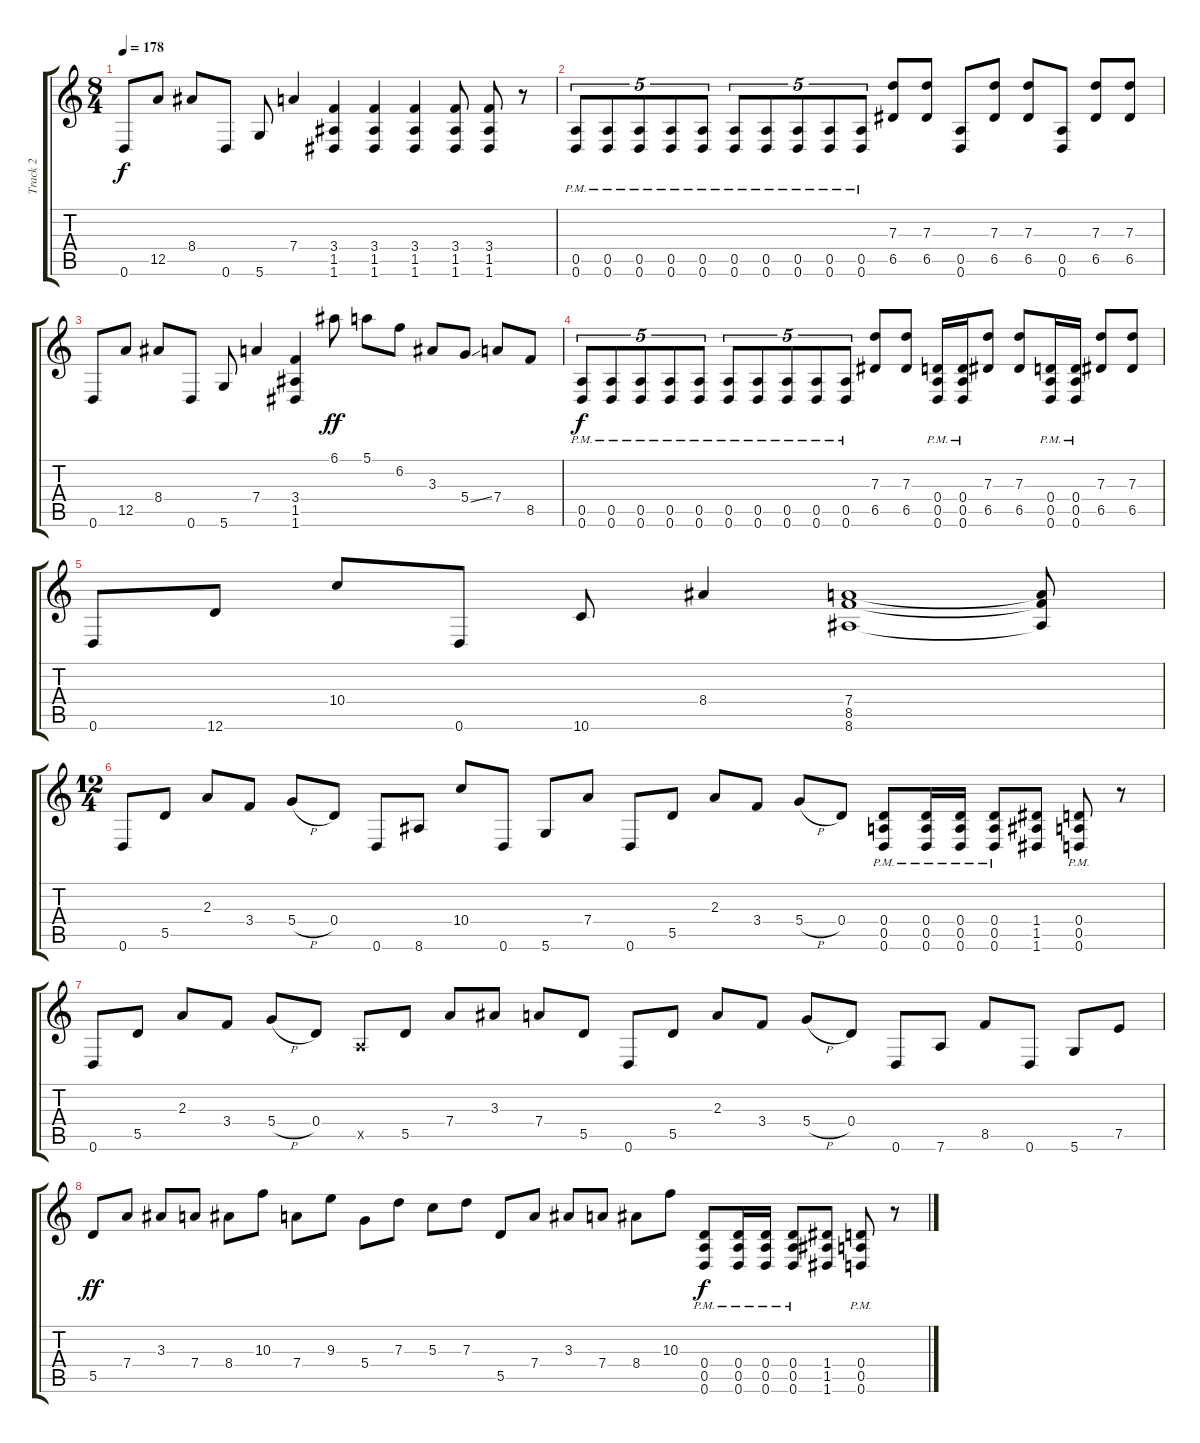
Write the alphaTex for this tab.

\track ("Track 2" "Track 2") {instrument distortionguitar}
\staff {score tabs}
\tuning (E4 B3 G3 D3 A2 D2) {hide}
\ts (8 4)
\tempo 178
\clef g2
\ks c
0.6.8{dy f instrument distortionguitar} 12.5.8 8.4.8 0.6.8 5.6.8 7.4.4 (3.4 1.5 1.6).4 (3.4 1.5 1.6).4 (3.4 1.5 1.6).4 (3.4 1.5 1.6).8 (3.4 1.5 1.6).8 r.8 |
(0.5{pm} 0.6{pm}).8{tu (5 4)} (0.5{pm} 0.6{pm}).8{tu (5 4)} (0.5{pm} 0.6{pm}).8{tu (5 4)} (0.5{pm} 0.6{pm}).8{tu (5 4)} (0.5{pm} 0.6).8{tu (5 4)} (0.5{pm} 0.6{pm}).8{tu (5 4)} (0.5{pm} 0.6{pm}).8{tu (5 4)} (0.5{pm} 0.6{pm}).8{tu (5 4)} (0.5{pm} 0.6{pm}).8{tu (5 4)} (0.5{pm} 0.6).8{tu (5 4)} (7.3 6.5).8 (7.3 6.5).8 (0.5 0.6).8 (7.3 6.5).8 (7.3 6.5).8 (0.5 0.6).8 (7.3 6.5).8 (7.3 6.5).8 |
0.6.8 12.5.8 8.4.8 0.6.8 5.6.8 7.4.4 (3.4 1.5 1.6).4 6.1.8{dy ff} 5.1.8 6.2.8 3.3.8 5.4{ss}.8 7.4.8 8.5.8 |
(0.5{pm} 0.6{pm}).8{tu (5 4) dy f} (0.5{pm} 0.6{pm}).8{tu (5 4)} (0.5{pm} 0.6{pm}).8{tu (5 4)} (0.5{pm} 0.6{pm}).8{tu (5 4)} (0.5{pm} 0.6{pm}).8{tu (5 4)} (0.5{pm} 0.6{pm}).8{tu (5 4)} (0.5{pm} 0.6{pm}).8{tu (5 4)} (0.5{pm} 0.6{pm}).8{tu (5 4)} (0.5 0.6{pm}).8{tu (5 4)} (0.5{pm} 0.6).8{tu (5 4)} (7.3 6.5).8 (7.3 6.5).8 (0.4{pm} 0.5 0.6).16 (0.4{pm} 0.5 0.6).16 (7.3 6.5).8 (7.3 6.5).8 (0.4{pm} 0.5 0.6).16 (0.4{pm} 0.5 0.6).16 (7.3 6.5).8 (7.3 6.5).8 |
0.6.8 12.6.8 10.4.8 0.6.8 10.6.8 8.4.4 (7.4 8.5 8.6).1 (7.4{t} 8.5{t} 8.6{t}).8 |
\ts (12 4)
0.6.8 5.5.8 2.3.8 3.4.8 5.4{h}.8 0.4.8 0.6.8 8.6.8 10.4.8 0.6.8 5.6.8 7.4.8 0.6.8 5.5.8 2.3.8 3.4.8 5.4{h}.8 0.4.8 (0.4 0.5{pm} 0.6).8 (0.4{pm} 0.5 0.6).16 (0.4 0.5{pm} 0.6).16 (0.4 0.5{pm} 0.6).8 (1.4 1.5 1.6).8 (0.4 0.5{pm} 0.6).8 r.8 |
0.6.8 5.5.8 2.3.8 3.4.8 5.4{h}.8 0.4.8 0.5{x}.8 5.5.8 7.4.8 3.3.8 7.4.8 5.5.8 0.6.8 5.5.8 2.3.8 3.4.8 5.4{h}.8 0.4.8 0.6.8 7.6.8 8.5.8 0.6.8 5.6.8 7.5.8 |
5.5.8{dy ff} 7.4.8 3.3.8 7.4.8 8.4.8 10.3.8 7.4.8 9.3.8 5.4.8 7.3.8 5.3.8 7.3.8 5.5.8 7.4.8 3.3.8 7.4.8 8.4.8 10.3.8 (0.4 0.5{pm} 0.6).8{dy f} (0.4{pm} 0.5 0.6).16 (0.4 0.5{pm} 0.6).16 (0.4 0.5{pm} 0.6).8 (1.4 1.5 1.6).8 (0.4 0.5{pm} 0.6).8 r.8
